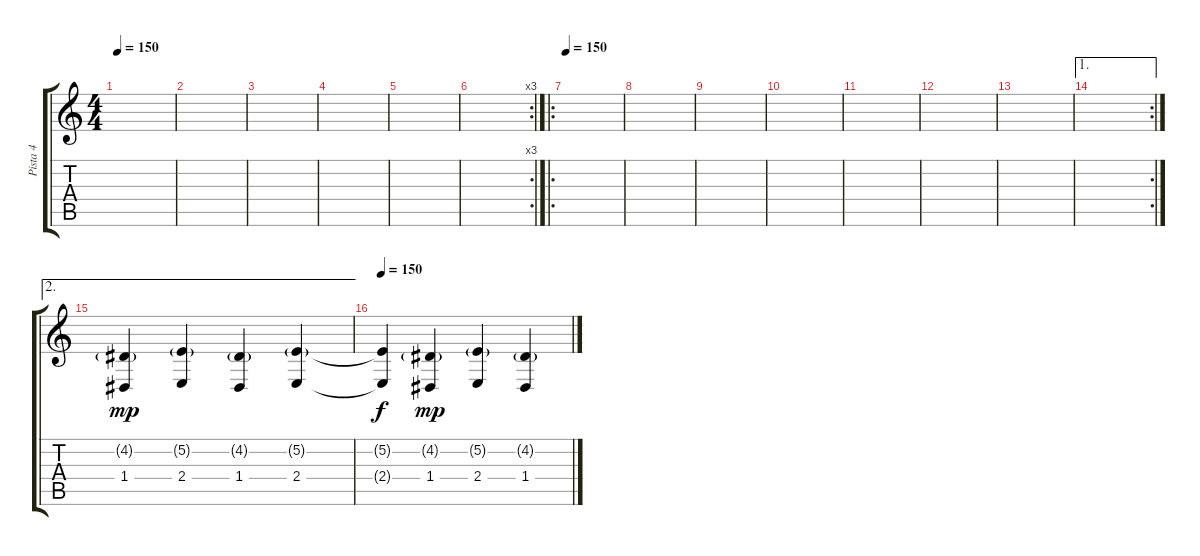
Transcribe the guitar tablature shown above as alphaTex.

\track ("Pista 4" "Pista 4") {instrument reversecymbal}
\staff {score tabs}
\tuning (E4 B3 G3 D3 A2 E2) {hide}
\ts (4 4)
\tempo 150
\clef g2
\ks c
|
|
|
|
|
\rc 3
|
\ro
\tempo 150
|
|
|
|
|
|
|
\ae 1
\rc 2
|
\ae 2
(4.2{g} 1.4).4{dy mp volume 10 instrument overdrivenguitar} (5.2{g} 2.4).4 (4.2{g} 1.4).4 (5.2{g} 2.4).4 |
\tempo 150
(5.2{t} 2.4{t}).4{dy f} (4.2{g} 1.4).4{dy mp} (5.2{g} 2.4).4 (4.2{g} 1.4).4
